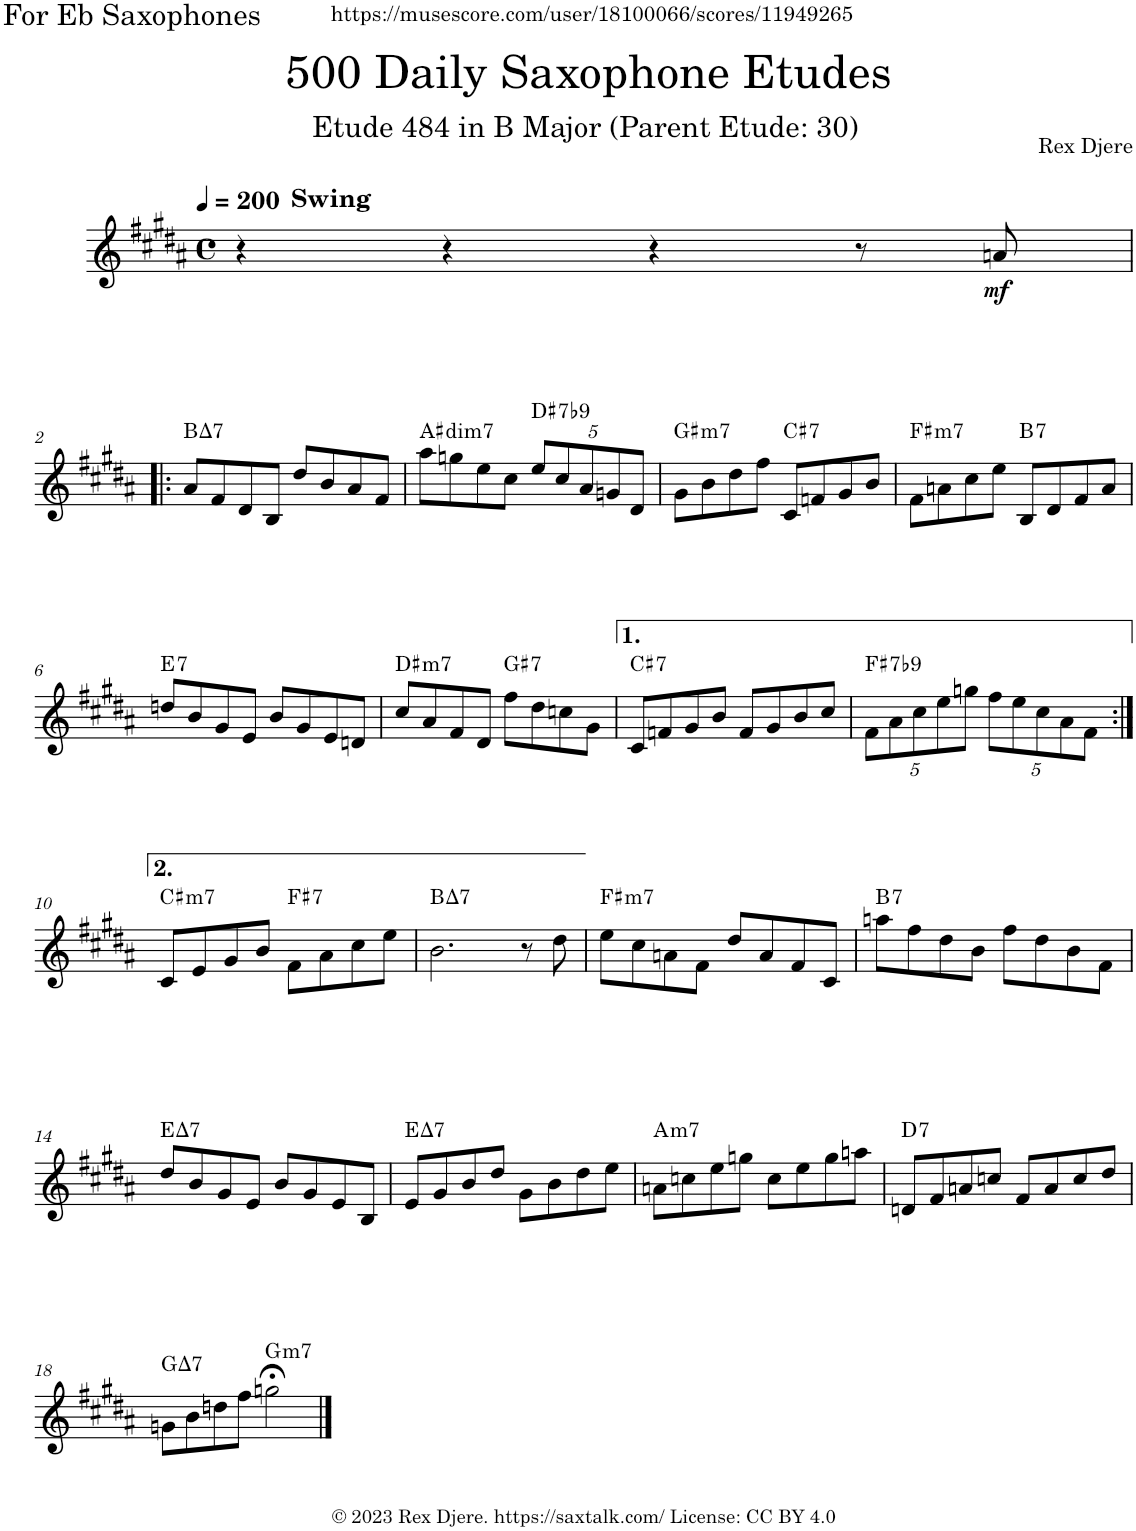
**kern	**dynam	**harte
*part1	*part1	*part1
*staff1	*staff1	*
*I"Alto Saxophone	*	*
*I'A. Sax.	*	*
*clefG2	*	*
*Trd5c9	*	*
*k[f#c#g#d#a#]	*	*
*M4/4	*	*
*met(c)	*	*
*MM200	*	*
=1	=1	=1
!LO:TX:a:B:t=Swing	!	!
4r	.	.
4r	.	.
4r	.	.
8r	.	.
!	!LO:DY:b	!
8an/	mf	.
!!LO:LB:g=z
=2!|:	=2!|:	=2!|:
!	!	!LO:H:kt=7
8a#/L	.	B:maj7
8f#/	.	.
8d#/	.	.
8B/J	.	.
8dd#/L	.	.
8b/	.	.
8a#/	.	.
8f#/J	.	.
=3	=3	=3
!	!	!LO:H:kt=dim7
8aa#\L	.	A#:dim7
8ggn\	.	.
8ee\	.	.
8cc#\J	.	.
*Xbrackettup	*	*
!	!	!LO:H:kt=7
10ee/L	.	D#:7(b9)
10cc#/	.	.
10a#/	.	.
10gn/	.	.
10d#/J	.	.
=4	=4	=4
!	!	!LO:H:kt=m7
8g#\L	.	G#:min7
8b\	.	.
8dd#\	.	.
8ff#\J	.	.
!	!	!LO:H:kt=7
8c#/L	.	C#:7
8fn/	.	.
8g#/	.	.
8b/J	.	.
=5	=5	=5
!	!	!LO:H:kt=m7
8f#\L	.	F#:min7
8an\	.	.
8cc#\	.	.
8ee\J	.	.
!	!	!LO:H:kt=7
8B/L	.	B:7
8d#/	.	.
8f#/	.	.
8a/J	.	.
!!LO:LB:g=z
=6	=6	=6
!	!	!LO:H:kt=7
8ddn/L	.	E:7
8b/	.	.
8g#/	.	.
8e/J	.	.
8b/L	.	.
8g#/	.	.
8e/	.	.
8dn/J	.	.
=7	=7	=7
!	!	!LO:H:kt=m7
8cc#/L	.	D#:min7
8a#/	.	.
8f#/	.	.
8d#/J	.	.
!	!	!LO:H:kt=7
8ff#\L	.	G#:7
8dd#\	.	.
8ccn\	.	.
8g#\J	.	.
=8	=8	=8
!	!	!LO:H:kt=7
8c#/L	.	C#:7
8fn/	.	.
8g#/	.	.
8b/J	.	.
8f/L	.	.
8g#/	.	.
8b/	.	.
8cc#/J	.	.
=9	=9	=9
!	!	!LO:H:kt=7
10f#\L	.	F#:7(b9)
10a#\	.	.
10cc#\	.	.
10ee\	.	.
10ggn\J	.	.
10ff#\L	.	.
10ee\	.	.
10cc#\	.	.
10a#\	.	.
10f#\J	.	.
!!LO:LB:g=z
=10:|!	=10:|!	=10:|!
!	!	!LO:H:kt=m7
8c#/L	.	C#:min7
8e/	.	.
8g#/	.	.
8b/J	.	.
!	!	!LO:H:kt=7
8f#\L	.	F#:7
8a#\	.	.
8cc#\	.	.
8ee\J	.	.
=11	=11	=11
!	!	!LO:H:kt=7
2.b\	.	B:maj7
8r	.	.
8dd#\	.	.
=12	=12	=12
!	!	!LO:H:kt=m7
8ee\L	.	F#:min7
8cc#\	.	.
8an\	.	.
8f#\J	.	.
8dd#/L	.	.
8a/	.	.
8f#/	.	.
8c#/J	.	.
=13	=13	=13
!	!	!LO:H:kt=7
8aan\L	.	B:7
8ff#\	.	.
8dd#\	.	.
8b\J	.	.
8ff#\L	.	.
8dd#\	.	.
8b\	.	.
8f#\J	.	.
!!LO:LB:g=z
=14	=14	=14
!	!	!LO:H:kt=7
8dd#/L	.	E:maj7
8b/	.	.
8g#/	.	.
8e/J	.	.
8b/L	.	.
8g#/	.	.
8e/	.	.
8B/J	.	.
=15	=15	=15
!	!	!LO:H:kt=7
8e/L	.	E:maj7
8g#/	.	.
8b/	.	.
8dd#/J	.	.
8g#\L	.	.
8b\	.	.
8dd#\	.	.
8ee\J	.	.
=16	=16	=16
!	!	!LO:H:kt=m7
8an\L	.	A:min7
8ccn\	.	.
8ee\	.	.
8ggn\J	.	.
8cc\L	.	.
8ee\	.	.
8gg\	.	.
8aan\J	.	.
=17	=17	=17
!	!	!LO:H:kt=7
8dn/L	.	D:7
8f#/	.	.
8an/	.	.
8ccn/J	.	.
8f#/L	.	.
8a/	.	.
8cc/	.	.
8dd#/J	.	.
!!LO:LB:g=z
=18	=18	=18
!	!	!LO:H:kt=7
8gn\L	.	G:maj7
8b\	.	.
8ddn\	.	.
8ff#\J	.	.
!	!	!LO:H:kt=m7
2ggn;<\	.	G:min7
==	==	==
*-	*-	*-
